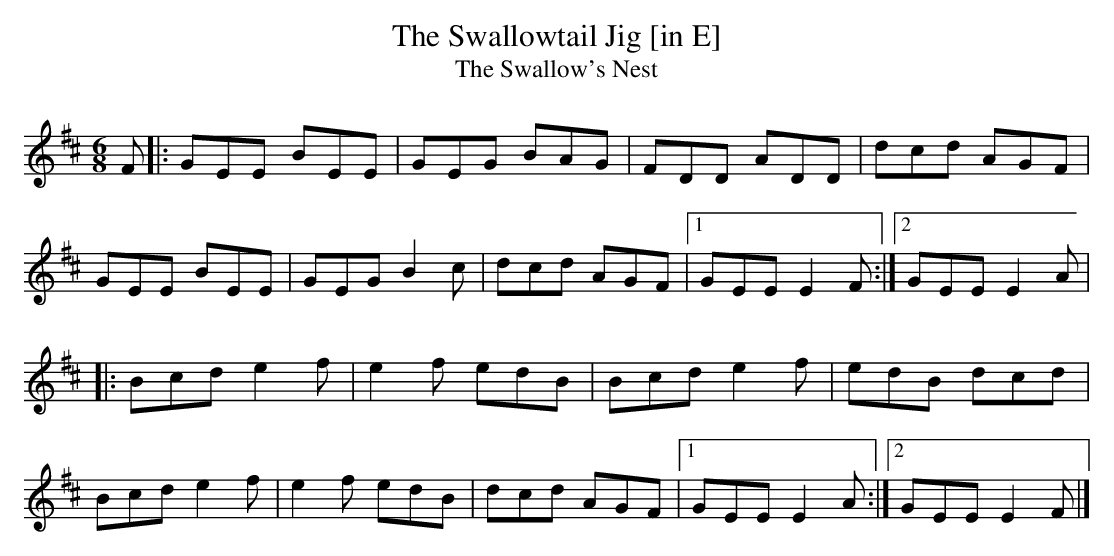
X:1
T:Swallowtail Jig [in E], The
T:Swallow's Nest, The
M:6/8
L:1/8
K:EDor
F[|:GEE BEE|GEG BAG|FDD ADD|dcd AGF|!
GEE BEE|GEG B2c|dcd AGF|1GEE E2F:|2GEE E2A|!
|:Bcd e2f|e2f edB|Bcd e2f|edB dcd|!
Bcd e2f|e2f edB|dcd AGF|1GEE E2A:|2GEE E2F|]!
